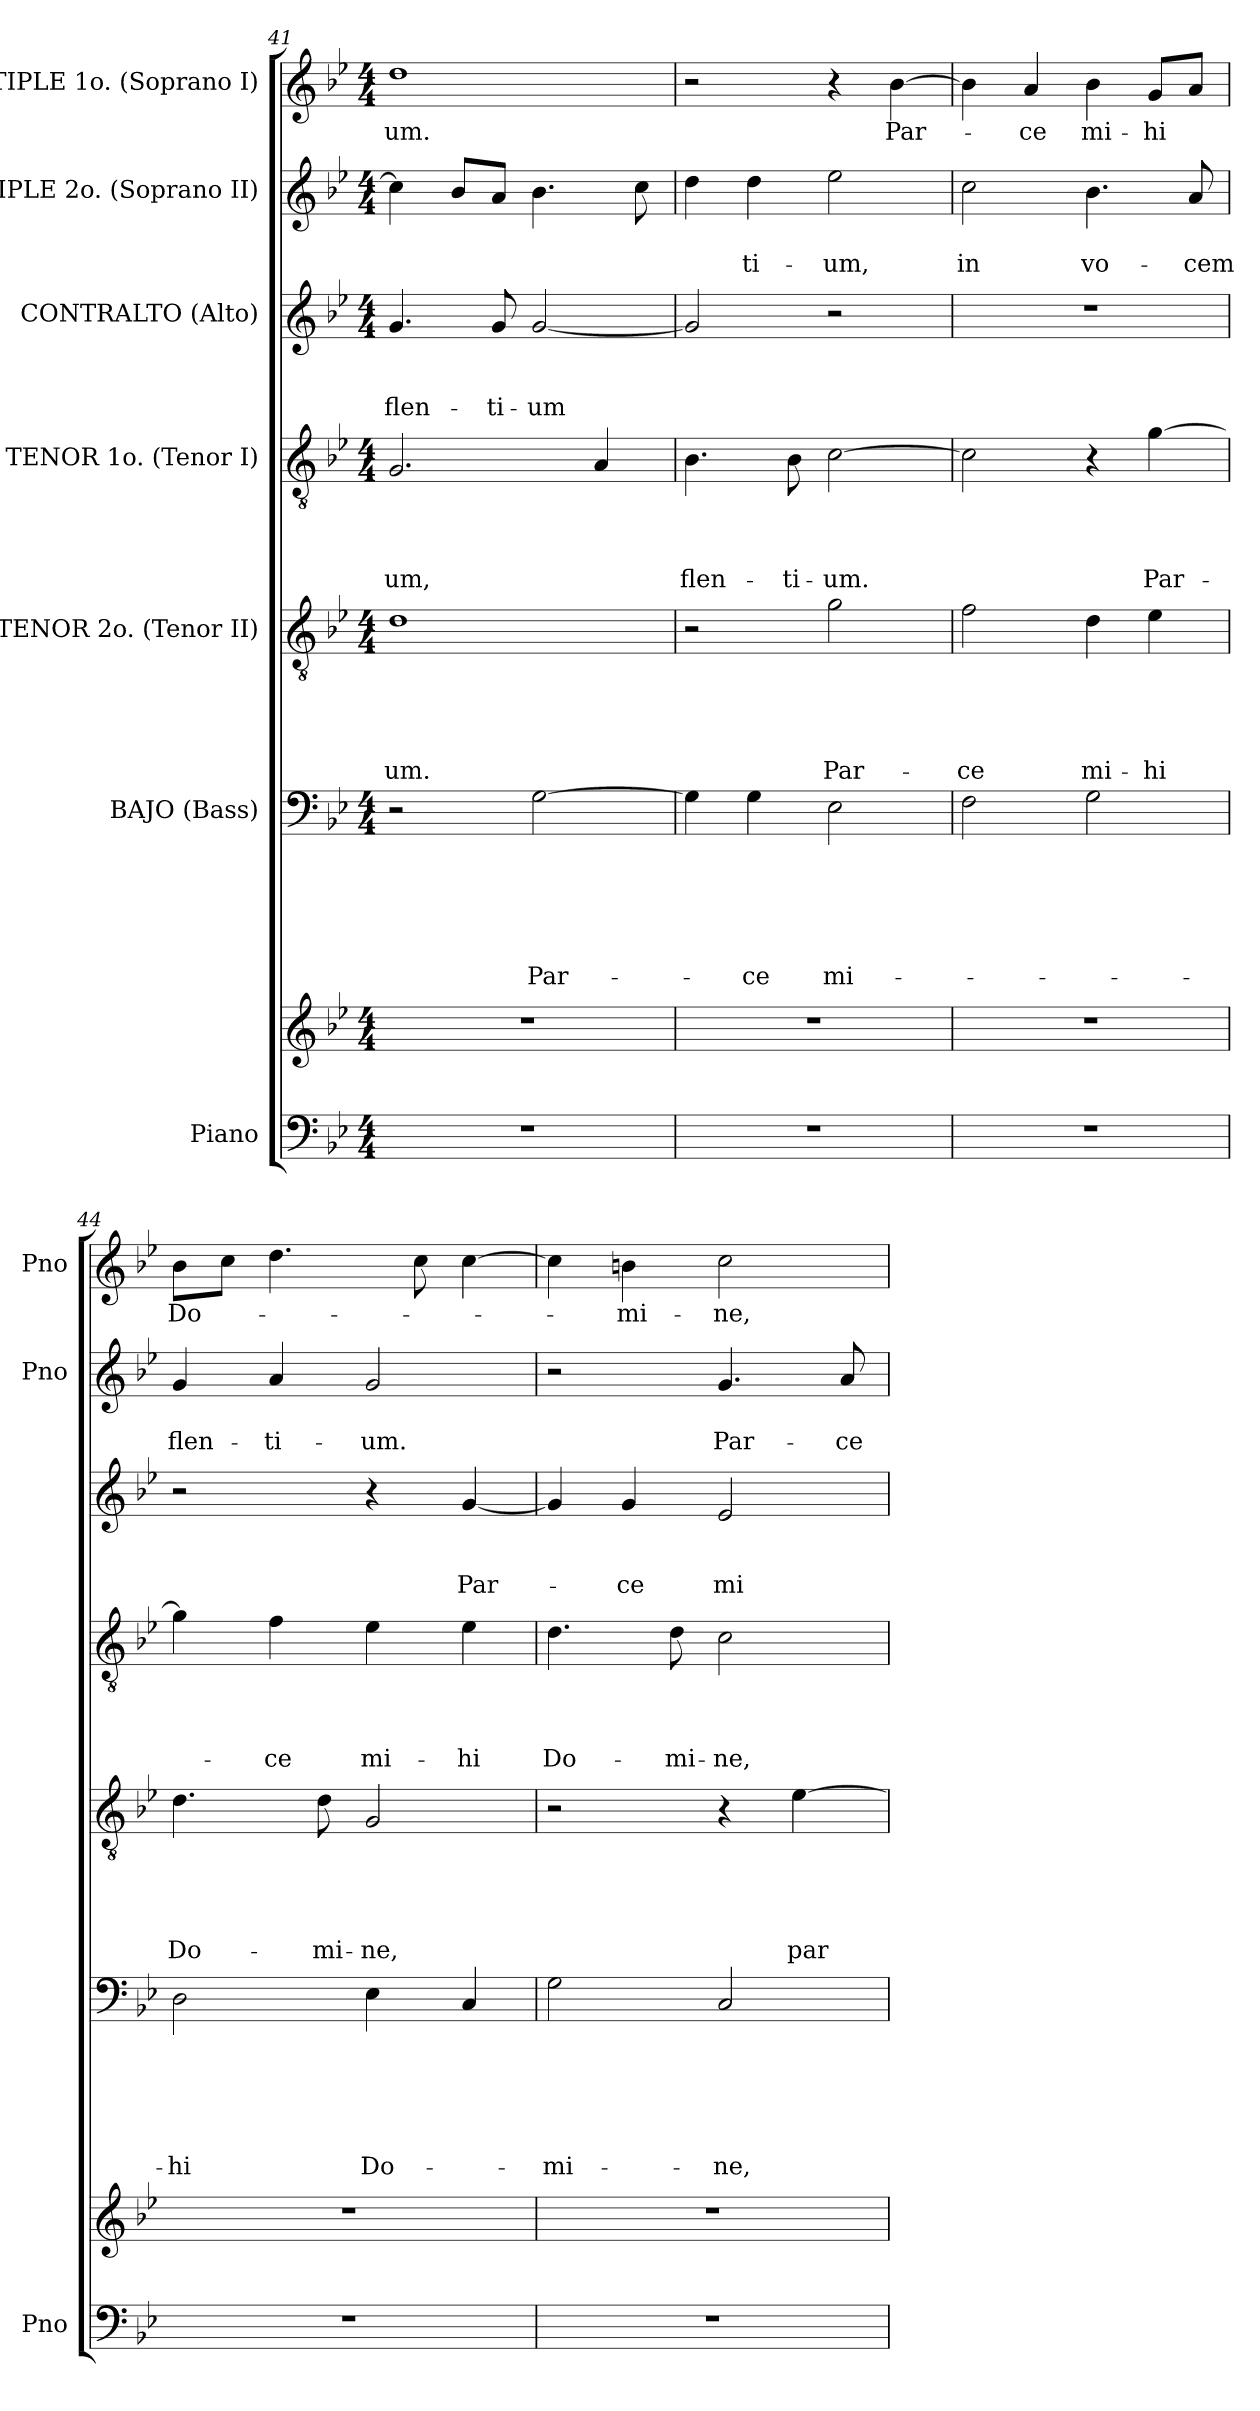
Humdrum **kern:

**kern	**kern	**kern	**text	**text	**text	**text	**text	**text	**kern	**text	**text	**text	**text	**text	**kern	**text	**text	**text	**text	**kern	**text	**text	**text	**kern	**text	**text	**kern	**text
*part7	*part7	*part6	*part6	*part6	*part6	*part6	*part6	*part6	*part5	*part5	*part5	*part5	*part5	*part5	*part4	*part4	*part4	*part4	*part4	*part3	*part3	*part3	*part3	*part2	*part2	*part2	*part1	*part1
*staff8	*staff7	*staff6	*staff6	*staff6	*staff6	*staff6	*staff6	*staff6	*staff5	*staff5	*staff5	*staff5	*staff5	*staff5	*staff4	*staff4	*staff4	*staff4	*staff4	*staff3	*staff3	*staff3	*staff3	*staff2	*staff2	*staff2	*staff1	*staff1
*I"Piano	*	*I"BAJO (Bass)	*	*	*	*	*	*	*I"TENOR 2o. (Tenor II)	*	*	*	*	*	*I"TENOR 1o. (Tenor I)	*	*	*	*	*I"CONTRALTO (Alto)	*	*	*	*I"TIPLE 2o. (Soprano II)	*	*	*I"TIPLE 1o. (Soprano I)	*
*I'Pno	*	*	*	*	*	*	*	*	*	*	*	*	*	*	*	*	*	*	*	*	*	*	*	*I'Pno	*	*	*I'Pno	*
!!LO:PB:g=z
*clefF4	*clefG2	*clefF4	*	*	*	*	*	*	*clefGv2	*	*	*	*	*	*clefGv2	*	*	*	*	*clefG2	*	*	*	*clefG2	*	*	*clefG2	*
*k[b-e-]	*k[b-e-]	*k[b-e-]	*	*	*	*	*	*	*k[b-e-]	*	*	*	*	*	*k[b-e-]	*	*	*	*	*k[b-e-]	*	*	*	*k[b-e-]	*	*	*k[b-e-]	*
*B-:	*B-:	*B-:	*	*	*	*	*	*	*B-:	*	*	*	*	*	*B-:	*	*	*	*	*B-:	*	*	*	*B-:	*	*	*B-:	*
*M4/4	*M4/4	*M4/4	*	*	*	*	*	*	*M4/4	*	*	*	*	*	*M4/4	*	*	*	*	*M4/4	*	*	*	*M4/4	*	*	*M4/4	*
=41	=41	=41	=41	=41	=41	=41	=41	=41	=41	=41	=41	=41	=41	=41	=41	=41	=41	=41	=41	=41	=41	=41	=41	=41	=41	=41	=41	=41
1r	1r	2r	.	.	.	.	.	.	1d	.	.	.	.	-­um.	2.G/	.	.	.	-­um,	4.g/	.	.	flen-	4cc\]	.	.	1dd	-­um.
.	.	.	.	.	.	.	.	.	.	.	.	.	.	.	.	.	.	.	.	.	.	.	.	8b-/L	.	.	.	.
.	.	.	.	.	.	.	.	.	.	.	.	.	.	.	.	.	.	.	.	8g/	.	.	-ti-	8a/J	.	.	.	.
.	.	[2G\	.	.	.	.	.	Par-	.	.	.	.	.	.	.	.	.	.	.	[2g/	.	.	-um	4.b-\	.	.	.	.
.	.	.	.	.	.	.	.	.	.	.	.	.	.	.	4A/	.	.	.	.	.	.	.	.	.	.	.	.	.
.	.	.	.	.	.	.	.	.	.	.	.	.	.	.	.	.	.	.	.	.	.	.	.	8cc\	.	.	.	.
=42	=42	=42	=42	=42	=42	=42	=42	=42	=42	=42	=42	=42	=42	=42	=42	=42	=42	=42	=42	=42	=42	=42	=42	=42	=42	=42	=42	=42
1r	1r	4G\]	.	.	.	.	.	.	2r	.	.	.	.	.	4.B-\	.	.	.	flen-	2g/]	.	.	.	4dd\	.	.	2r	.
.	.	4G\	.	.	.	.	.	-ce	.	.	.	.	.	.	.	.	.	.	.	.	.	.	.	4dd\	.	-ti-	.	.
.	.	.	.	.	.	.	.	.	.	.	.	.	.	.	8B-\	.	.	.	-ti-	.	.	.	.	.	.	.	.	.
.	.	2E-\	.	.	.	.	.	mi-	2g\	.	.	.	.	Par-	[2c\	.	.	.	-um.	2r	.	.	.	2ee-\	.	-um,	4r	.
.	.	.	.	.	.	.	.	.	.	.	.	.	.	.	.	.	.	.	.	.	.	.	.	.	.	.	[4b-\	Par-
=43	=43	=43	=43	=43	=43	=43	=43	=43	=43	=43	=43	=43	=43	=43	=43	=43	=43	=43	=43	=43	=43	=43	=43	=43	=43	=43	=43	=43
1r	1r	2F\	.	.	.	.	.	.	2f\	.	.	.	.	-ce	2c\]	.	.	.	.	1r	.	.	.	2cc\	.	in	4b-\]	.
.	.	.	.	.	.	.	.	.	.	.	.	.	.	.	.	.	.	.	.	.	.	.	.	.	.	.	4a/	-ce
.	.	2G\	.	.	.	.	.	.	4d\	.	.	.	.	mi-	4r	.	.	.	.	.	.	.	.	4.b-\	.	vo-	4b-\	mi-
.	.	.	.	.	.	.	.	.	4e-\	.	.	.	.	-hi	[4g\	.	.	.	Par-	.	.	.	.	.	.	.	8g/L	-hi
.	.	.	.	.	.	.	.	.	.	.	.	.	.	.	.	.	.	.	.	.	.	.	.	8a/	.	-cem	8a/J	.
=44	=44	=44	=44	=44	=44	=44	=44	=44	=44	=44	=44	=44	=44	=44	=44	=44	=44	=44	=44	=44	=44	=44	=44	=44	=44	=44	=44	=44
1r	1r	2D\	.	.	.	.	.	-hi	4.d\	.	.	.	.	Do-	4g\]	.	.	.	.	2r	.	.	.	4g/	.	flen-	8b-\L	Do-
.	.	.	.	.	.	.	.	.	.	.	.	.	.	.	.	.	.	.	.	.	.	.	.	.	.	.	8cc\J	.
.	.	.	.	.	.	.	.	.	.	.	.	.	.	.	4f\	.	.	.	-ce	.	.	.	.	4a/	.	-ti-	4.dd\	.
.	.	.	.	.	.	.	.	.	8d\	.	.	.	.	-mi-	.	.	.	.	.	.	.	.	.	.	.	.	.	.
.	.	4E-\	.	.	.	.	.	Do-	2G/	.	.	.	.	-ne,	4e-\	.	.	.	mi-	4r	.	.	.	2g/	.	-um.	.	.
.	.	.	.	.	.	.	.	.	.	.	.	.	.	.	.	.	.	.	.	.	.	.	.	.	.	.	8cc\	.
.	.	4C/	.	.	.	.	.	.	.	.	.	.	.	.	4e-\	.	.	.	-hi	[4g/	.	.	Par-	.	.	.	[4cc\	.
=45	=45	=45	=45	=45	=45	=45	=45	=45	=45	=45	=45	=45	=45	=45	=45	=45	=45	=45	=45	=45	=45	=45	=45	=45	=45	=45	=45	=45
1r	1r	2G\	.	.	.	.	.	-mi-	2r	.	.	.	.	.	4.d\	.	.	.	Do-	4g/]	.	.	.	2r	.	.	4cc\]	.
.	.	.	.	.	.	.	.	.	.	.	.	.	.	.	.	.	.	.	.	4g/	.	.	-ce	.	.	.	4bn\	-mi-
.	.	.	.	.	.	.	.	.	.	.	.	.	.	.	8d\	.	.	.	-mi-	.	.	.	.	.	.	.	.	.
.	.	2C/	.	.	.	.	.	-ne,	4r	.	.	.	.	.	2c\	.	.	.	-ne,	2e-/	.	.	mi-	4.g/	.	Par-	2cc\	-ne,
.	.	.	.	.	.	.	.	.	[4e-\	.	.	.	.	par-	.	.	.	.	.	.	.	.	.	.	.	.	.	.
.	.	.	.	.	.	.	.	.	.	.	.	.	.	.	.	.	.	.	.	.	.	.	.	8a/	.	-ce	.	.
=	=	=	=	=	=	=	=	=	=	=	=	=	=	=	=	=	=	=	=	=	=	=	=	=	=	=	=	=
*-	*-	*-	*-	*-	*-	*-	*-	*-	*-	*-	*-	*-	*-	*-	*-	*-	*-	*-	*-	*-	*-	*-	*-	*-	*-	*-	*-	*-
